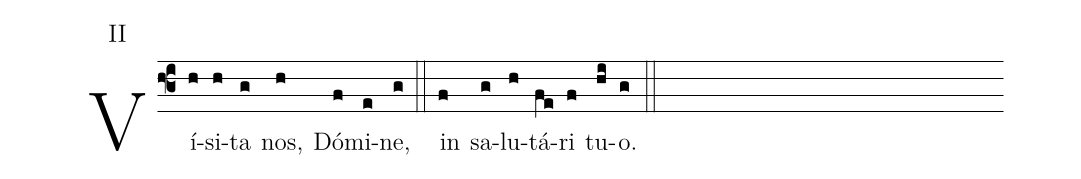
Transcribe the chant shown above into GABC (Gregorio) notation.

annotation: II;
%%
(f3)Ví(h)si(h)ta(g) nos,(h) Dó(f)mi(e)ne,(g) (::) in(f) sa(g)lu(h)tá(fe)ri(f) tu(hi)o.(g) (::)
